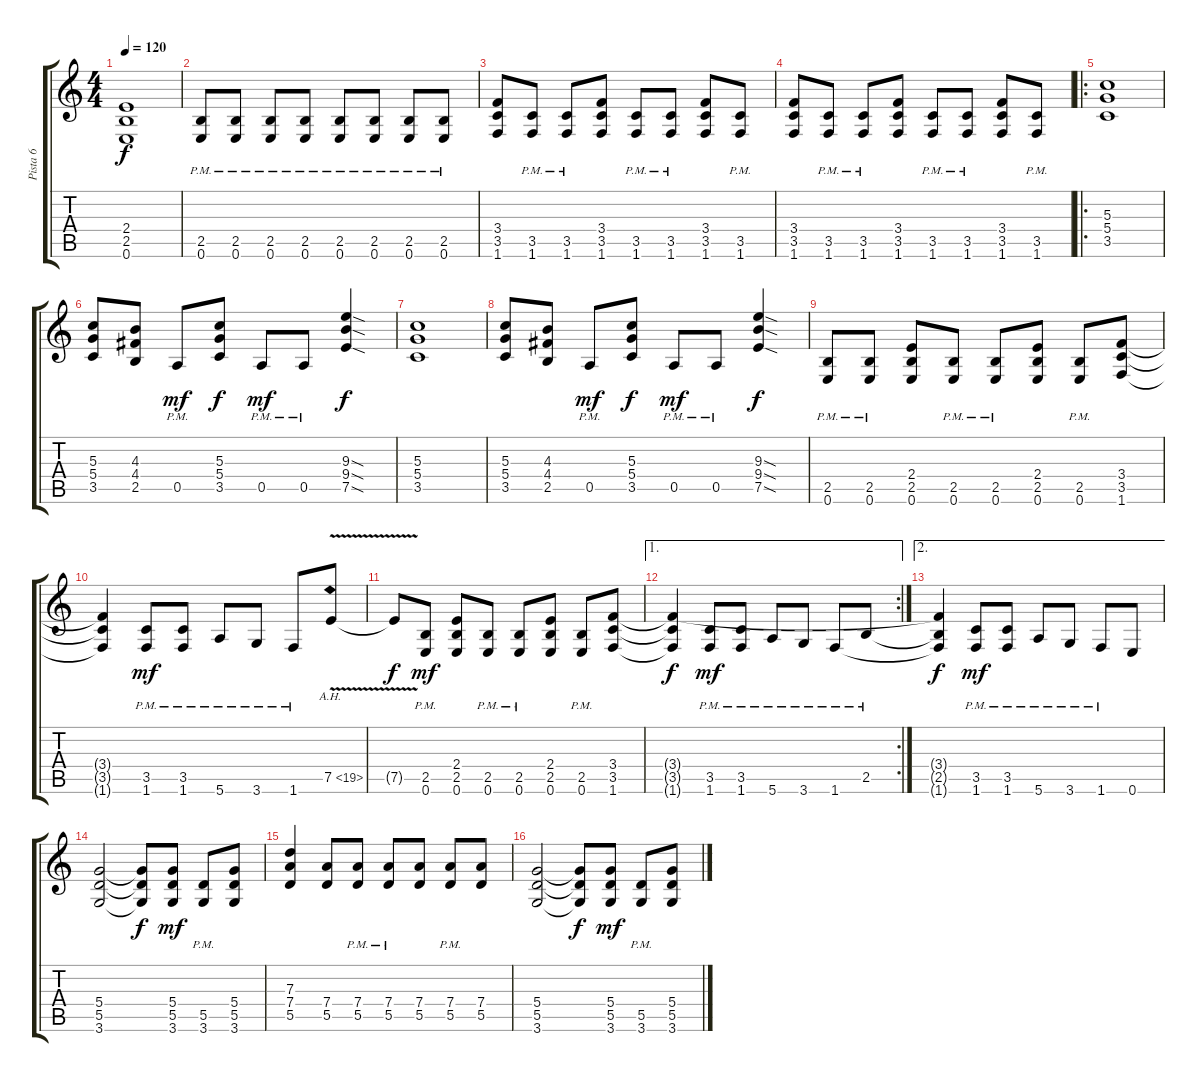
\track ("Pista 6" "Pista 6") {instrument distortionguitar}
\staff {score tabs}
\tuning (E4 B3 G3 D3 A2 E2) {hide}
\ts (4 4)
\tempo 120
\clef g2
\ks c
(2.4 2.5 0.6).1{dy f} |
(2.5{pm} 0.6{pm}).8 (2.5{pm} 0.6{pm}).8 (2.5{pm} 0.6{pm}).8 (2.5{pm} 0.6{pm}).8 (2.5{pm} 0.6{pm}).8 (2.5{pm} 0.6{pm}).8 (2.5{pm} 0.6{pm}).8 (2.5{pm} 0.6{pm}).8 |
(3.4 3.5 1.6).8 (3.5{pm} 1.6{pm}).8 (3.5{pm} 1.6{pm}).8 (3.4 3.5 1.6).8 (3.5{pm} 1.6{pm}).8 (3.5{pm} 1.6{pm}).8 (3.4 3.5 1.6).8 (3.5{pm} 1.6{pm}).8 |
(3.4 3.5 1.6).8 (3.5{pm} 1.6{pm}).8 (3.5{pm} 1.6{pm}).8 (3.4 3.5 1.6).8 (3.5{pm} 1.6{pm}).8 (3.5{pm} 1.6{pm}).8 (3.4 3.5 1.6).8 (3.5{pm} 1.6{pm}).8 |
\ro
(5.3 5.4 3.5).1 |
(5.3 5.4 3.5).8 (4.3 4.4 2.5).8 0.5{pm}.8{dy mf} (5.3 5.4 3.5).8{dy f} 0.5{pm}.8{dy mf} 0.5{pm}.8 (9.3{sod} 9.4{sod} 7.5{sod}).4{dy f} |
(5.3 5.4 3.5).1 |
(5.3 5.4 3.5).8 (4.3 4.4 2.5).8 0.5{pm}.8{dy mf} (5.3 5.4 3.5).8{dy f} 0.5{pm}.8{dy mf} 0.5{pm}.8 (9.3{sod} 9.4{sod} 7.5{sod}).4{dy f} |
(2.5{pm} 0.6{pm}).8 (2.5{pm} 0.6{pm}).8 (2.4 2.5 0.6).8 (2.5{pm} 0.6{pm}).8 (2.5{pm} 0.6{pm}).8 (2.4 2.5 0.6).8 (2.5{pm} 0.6{pm}).8 (3.4 3.5 1.6).8 |
(3.4{t} 3.5{t} 1.6{t}).4 (3.5{pm} 1.6{pm}).8{dy mf} (3.5{pm} 1.6{pm}).8 5.6{pm}.8 3.6{pm}.8 1.6{pm}.8 7.5{ah 12 v}.8 |
7.5{t}.8{dy f} (2.5{pm} 0.6{pm}).8{dy mf} (2.4 2.5 0.6).8 (2.5{pm} 0.6{pm}).8 (2.5{pm} 0.6{pm}).8 (2.4 2.5 0.6).8 (2.5{pm} 0.6{pm}).8 (3.4 3.5 1.6).8 |
\ae 1
\rc 2
(3.4{t} 3.5{t} 1.6{t}).4{dy f} (3.5{pm} 1.6{pm}).8{dy mf} (3.5{pm} 1.6{pm}).8 5.6{pm}.8 3.6{pm}.8 1.6{pm}.8 2.5{pm}.8 |
\ae 2
(3.4{t} 2.5{t} 1.6{t}).4{dy f} (3.5{pm} 1.6{pm}).8{dy mf} (3.5{pm} 1.6{pm}).8 5.6{pm}.8 3.6{pm}.8 1.6{pm}.8 0.6.8 |
(5.4 5.5 3.6).2 (5.4{t} 5.5{t} 3.6{t}).8{dy f} (5.4 5.5 3.6).8{dy mf} (5.5{pm} 3.6{pm}).8 (5.4 5.5 3.6).8 |
(7.3 7.4 5.5).4 (7.4 5.5).8 (7.4{pm} 5.5{pm}).8 (7.4{pm} 5.5{pm}).8 (7.4 5.5).8 (7.4{pm} 5.5{pm}).8 (7.4 5.5).8 |
(5.4 5.5 3.6).2 (5.4{t} 5.5{t} 3.6{t}).8{dy f} (5.4 5.5 3.6).8{dy mf} (5.5{pm} 3.6{pm}).8 (5.4 5.5 3.6).8
